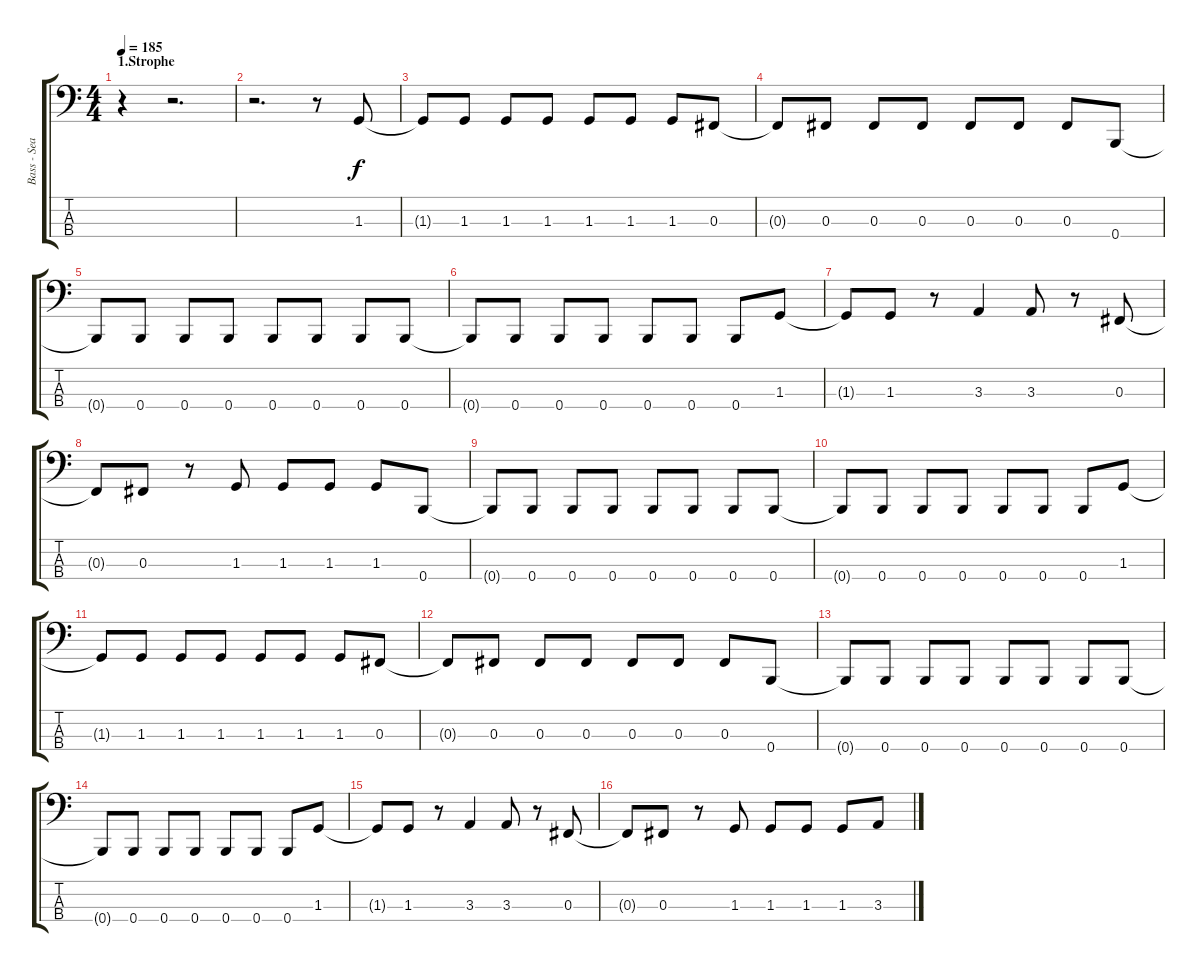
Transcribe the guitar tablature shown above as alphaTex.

\track ("Bass - Sean" "Bass - Sea") {instrument electricbasspick}
\staff {score tabs}
\tuning (E2 B1 Gb1 B0) {hide}
\ts (4 4)
\section ("" "1.Strophe")
\tempo 185
\clef f4
\ks c
r.4{dy f} r.2{d} |
r.2{d} r.8 1.3.8 |
1.3{t}.8 1.3.8 1.3.8 1.3.8 1.3.8 1.3.8 1.3.8 0.3.8 |
0.3{t}.8 0.3.8 0.3.8 0.3.8 0.3.8 0.3.8 0.3.8 0.4.8 |
0.4{t}.8 0.4.8 0.4.8 0.4.8 0.4.8 0.4.8 0.4.8 0.4.8 |
0.4{t}.8 0.4.8 0.4.8 0.4.8 0.4.8 0.4.8 0.4.8 1.3.8 |
1.3{t}.8 1.3.8 r.8 3.3.4 3.3.8 r.8 0.3.8 |
0.3{t}.8 0.3.8 r.8 1.3.8 1.3.8 1.3.8 1.3.8 0.4.8 |
0.4{t}.8 0.4.8 0.4.8 0.4.8 0.4.8 0.4.8 0.4.8 0.4.8 |
0.4{t}.8 0.4.8 0.4.8 0.4.8 0.4.8 0.4.8 0.4.8 1.3.8 |
1.3{t}.8 1.3.8 1.3.8 1.3.8 1.3.8 1.3.8 1.3.8 0.3.8 |
0.3{t}.8 0.3.8 0.3.8 0.3.8 0.3.8 0.3.8 0.3.8 0.4.8 |
0.4{t}.8 0.4.8 0.4.8 0.4.8 0.4.8 0.4.8 0.4.8 0.4.8 |
0.4{t}.8 0.4.8 0.4.8 0.4.8 0.4.8 0.4.8 0.4.8 1.3.8 |
1.3{t}.8 1.3.8 r.8 3.3.4 3.3.8 r.8 0.3.8 |
0.3{t}.8 0.3.8 r.8 1.3.8 1.3.8 1.3.8 1.3.8 3.3.8
